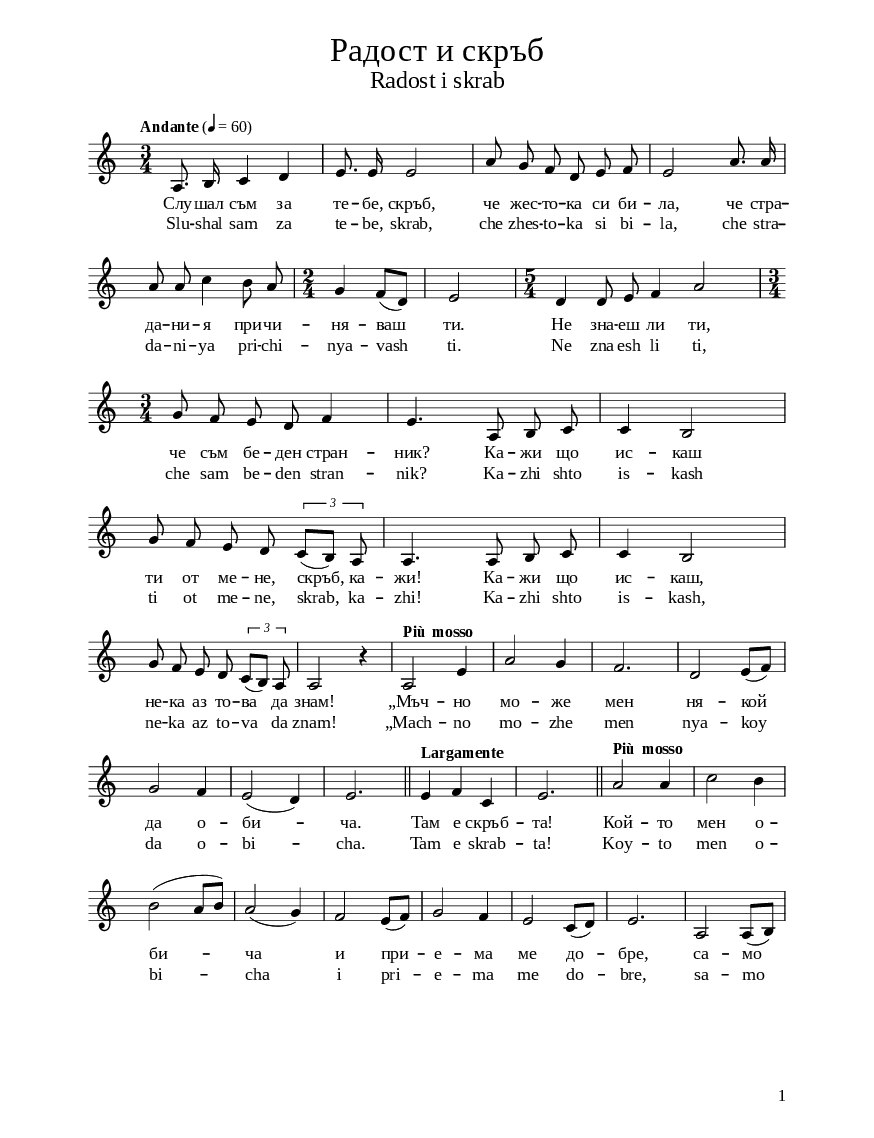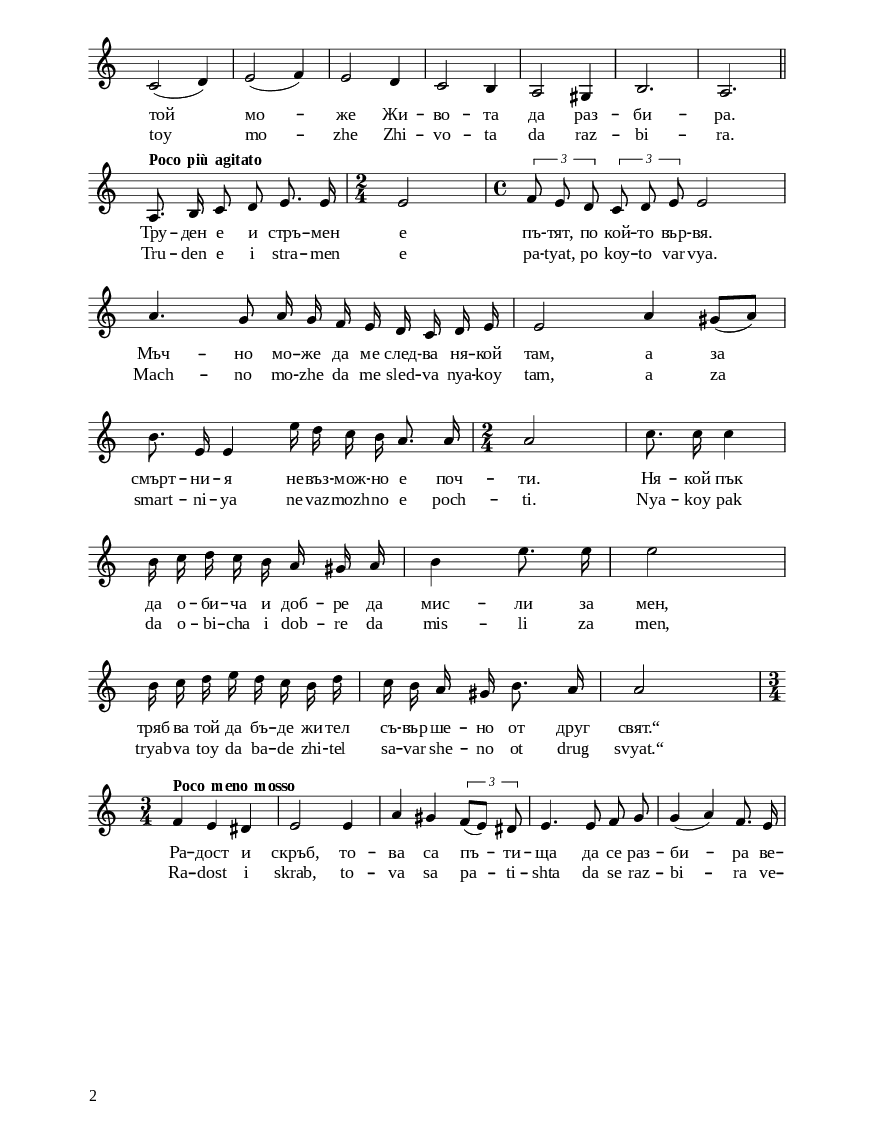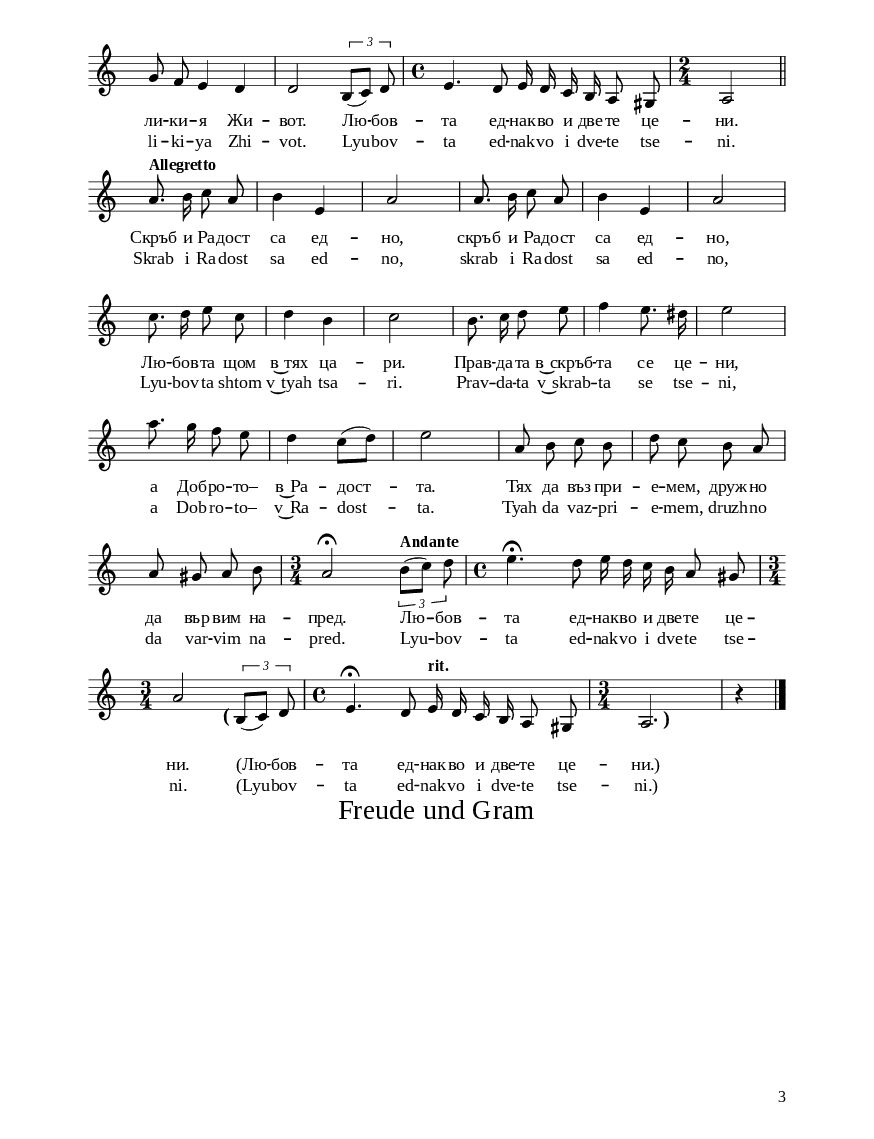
\version "2.22.1"

\include "include/globals.ily"

\bookpart {
  \include "include/bookpart-paper.ily"
  \score {
    \include "include/score-layout.ily"

    \new Voice \relative c' {
      \clef treble
      \key c \major
      \time 3/4
      \tempoFunc "Andante" 4 "60"
      \autoBeamOff
      a8.  b16  c4  d4 | % 2
      e8.  e16  e2 | % 3
      a8  g8  f8  d8  e8
      f8 | % 4
      e2  a8.  a16 \break | % 5
      a8  a8  c4  b8  a8 | % 6
      \time 2/4  | % 6
      g4  f8 [(  d8 )] | % 7
      e2 | % 8
      \time 5/4  | % 8
      d4  d8  e8  f4  a2 \break | % 9
      \time 3/4  | % 9
      g8  f8  e8  d8  f4 |
      e4.  a,8  b8  c8 | % 11
      c4  b2 \break | % 12
      g'8  f8  e8  d8
      \tuplet 3/2 { c8 ( [  b8 )]  a8  }
      | % 13
      a4.  a8  b8  c8 | % 14
      c4  b2 \break | % 15
      g'8  f8  e8  d8
      \tuplet 3/2 { c8 ( [  b8] ) a8 }
      | % 16
      a2 r4 | % 17
      a2 ^\markup{ \bold {Più mosso} }  e'4 | % 18
      a2  g4 | % 19
      f2. |
      d2  e8 ( [  f8 ) ] \break | % 21
      g2  f4 | % 22
      e2 (  d4 ) | % 23
      e2. \bar "||"
      e4 ^\markup{ \bold {Largamente} }  f4  c4 | % 25
      e2. \bar "||"
      a2 ^\markup{ \bold {Più mosso} }  a4 | % 27
      c2  b4 \break | % 28
      b2 (  a8 [  b8 ) ] | % 29
      a2 (  g4 ) |
      f2  e8 ( [  f8 ) ] | % 31
      g2  f4 | % 32
      e2  c8 ( [  d8 ) ] | % 33
      e2. | % 34
      a,2  a8 ( [  b8 ) ] \break | % 35
      c2 (  d4 ) | % 36
      e2 (  f4 ) | % 37
      e2  d4 | % 38
      c2  b4 | % 39
      a2  gis4 |
      b2. | % 41
      a2. \bar "||"
      \break | % 42
      a8. ^\markup{ \bold {Poco più agitato} }  b16
      c8  d8  e8.  e16 | % 43
      \time 2/4  | % 43
      e2 | % 44
      \time 4/4  | % 44
      \tuplet 3/2 {f8   e8  d8 }
      \tuplet 3/2 {c8  d8  e8 }
      e2  |
      a4.  g8  a16  g16  f16
      e16  d16  c16  d16  e16 | % 46
      e2  a4  gis8 ( [  a8 ) ] \break | % 47
      b8.  e,16  e4  e'16
      d16  c16  b16  a8.  a16 | % 48
      \time 2/4  | % 48
      a2 | % 49
      c8.  c16  c4 \break |
      b16  c16  d16  c16
      b16  a16  gis16  a16 | % 51
      b4  e8.  e16 | % 52
      e2 \break | % 53
      b16  c16  d16  e16
      d16  c16  b16  d16 | % 54
      c16  b16  a16  gis16
      b8.  a16 | % 55
      a2 \break | % 56
      \time 3/4  | % 56
      f4 ^\markup{ \bold {Poco meno mosso} }  e4
      dis4 | % 57
      e2  e4 | % 58
      a4  gis4
      \tuplet 3/2 { f8 ( [  e8 ] )  dis8  }
      | % 59
      e4.  e8  f8  g8 |
      g4 (  a4 )  f8.  e16 \break | % 61
      g8  f8  e4  d4 | % 62
      d2
      \tuplet 3/2 { b8 ( [  c8 ) ]  d8  }
      | % 63
      | % 63
      \time 4/4 e4.  d8  e16  d16  c16
      b16  a8  gis8 | % 64
      \time 2/4 a2 \bar "||"  \break | % 65
      a'8. ^\markup{ \bold {Allegretto} }  b16
      c8  a8  | % 66
      b4  e,4  | % 67
      a2  | % 68
      a8.  b16  c8  a8  | % 69
      b4  e,4  |
      a2  \break | % 71
      c8.  d16  e8  c8  | % 72
      d4  b4  | % 73
      c2  | % 74
      b8.  c16  d8  e8  | % 75
      f4  e8.  dis16  | % 76
      e2  \break | % 77
      a8. g16 f8 e8  | % 78
      d4 c8 ( [ d8 ) ] | % 79
      e2 |
      a,8 b8 c8 b8  | % 81
      d8 c8 b8  a8 \break | % 82
      a8  gis8  a8 b8 | % 83
      \time 3/4  | % 83
      a2 ^\fermata
      \tuplet 3/2 { \tempo "Andante" b8 ( [ c8 ) ] d8  }
      \time 4/4  | % 84
      e4. \fermata
      d8 e16  d16 c16  b16
      a8 gis8 | \break % 85 

     \time 3/4 a2
    
     \tuplet 3/2 { 
      \once \override TextScript.extra-offset = #'(-1.8 . 3.5)
      b,8-\markup \bold \fontsize #+2 {"("} 
       ( [ c8 ) ] d8  } |
      \time 4/4   % 84
      e4. \fermata
      d8 \tempo "rit." e16  d16 c16  b16
      a8 gis8 | 
      \time 3/4
      \override TextScript.extra-offset = #'(3 . 3.0)      
      a2.-\markup \bold \fontsize #+2 {")"}
      r4 \bar "|."
    }

    \addlyrics {
      Слу -- шал съм за те -- бе, скръб,
      че жес -- то -- ка си би -- ла, че
      стра -- да -- ни -- я при -- чи -- ня
      -- ваш  ти. Не зна -- еш ли ти,
      че съм бе -- ден стран -- ник? Ка
      -- жи що ис -- каш ти от ме -- не,
      скръб, ка -- жи! Ка -- жи що
      ис -- каш, не -- ка аз то -- ва
      да знам! "„Мъч" -- но мо -- же
      мен ня -- кой  да о -- би
      -- ча. Там е скръб -- та! Кой --
      то мен о -- би  --  ча
      и при  -- е -- ма ме до  --
      бре, са -- мо той мо
      -- же Жи -- во -- та да раз -- би
      -- ра. Тру -- ден е и стръ -- мен
      е пъ -- тят, по кой -- то вър --
      вя. Мъч -- но мо -- же да ме след
      -- ва ня -- кой там, а за
      смърт -- ни -- я не -- въз -- мож --
      но е поч -- ти. Ня -- кой пък да
      о -- би -- ча и доб -- ре да мис --
      ли за мен, тряб -- ва той да бъ
      -- де жи -- тел съ -- вър -- ше -- но
      от друг "свят.“" Ра -- дост и
      скръб, то -- ва са пъ  -- ти --
      ща да се раз -- би -- ра ве --
      ли -- ки -- я Жи -- вот. Лю  --
      бов -- та ед -- нак -- во и две --
      те це -- ни. Скръб и Ра -- дост
      са ед -- но, скръб и Ра -- дост
      са ед -- но, Лю -- бов -- та щом
      в~тях ца -- ри. Прав -- да -- та
      в~скръб -- та се це -- ни, а Доб
      -- ро -- то– в~Ра -- дост  -- та.
      Тях да въз -- при -- е -- мем, друж
      -- но да вър -- вим на -- пред. Лю
      -- бов -- та ед -- нак -- во и
      две -- те це -- ни. (Лю
      -- бов -- та ед -- нак -- во и
      две -- те це -- ни.)}
      \addlyrics {
        Slu -- shal sam za te -- be, skrab,
        che zhes -- to -- ka si bi -- la, che
        stra -- da -- ni -- ya pri -- chi -- nya
        -- vash  ti. Ne zna -- esh li ti,
        che sam be -- den stran -- nik? Ka
        -- zhi shto is -- kash ti ot me -- ne,
        skrab, ka -- zhi! Ka -- zhi shto
        is -- kash, ne -- ka az to -- va
         da znam! "„Mach" -- no mo -- zhe
        men nya -- koy  da o -- bi
        -- cha. Tam e skrab -- ta! Koy --
        to men o -- bi  --  cha  
        i pri  -- e -- ma me do  --
        bre, sa -- mo  toy  mo
        -- zhe Zhi -- vo -- ta da raz -- bi
        -- ra. Tru -- den e i stra -- men
        e pa -- tyat, po koy -- to var --
        vya. Mach -- no mo -- zhe da me sled
        -- va nya -- koy tam, a za
        smart -- ni -- ya ne -- vaz -- mozh --
        no e poch -- ti. Nya -- koy pak da
        o -- bi -- cha i dob -- re da mis --
        li za men, tryab -- va toy da ba
        -- de zhi -- tel sa -- var -- she -- no
        ot drug "svyat.“" Ra -- dost i
        skrab, to -- va sa pa  -- ti --
        shta da se raz -- bi -- ra ve --
        li -- ki -- ya Zhi -- vot. Lyu  --
        bov -- ta ed -- nak -- vo i dve --
        te tse -- ni. Skrab i Ra -- dost
        sa ed -- no, skrab i Ra -- dost
        sa ed -- no, Lyu -- bov -- ta shtom
        v~tyah tsa -- ri. Prav -- da -- ta
        v~skrab -- ta se tse -- ni, a Dob
        -- ro -- to– v~Ra -- dost  -- ta.
        Tyah da vaz -- pri -- e -- mem, druzh
        -- no da var -- vim na -- pred. Lyu
        -- bov -- ta ed -- nak -- vo i
        dve -- te tse -- ni. (Lyu
        -- bov -- ta ed -- nak -- vo i
        dve -- te tse -- ni.)}

        \header {
          title = \titleFunc "Радост и скръб" "Radost i skrab"
        }

        \midi{}

      } % score

      

      % include foreign translation(s) of the song
      \version "2.24.1"

\markup \fill-line { \fontsize #deTitleFontSize "Freude und Gram" }
\markup \null
\markup \null
\markup \fontsize #deCoupletFontSize {
  \hspace #15
  \override #`(baseline-skip . ,deCoupletBaselineSkip)
  \column {

    \line { " " Ich habe über dich, Gram, gehört,   }

    \line { " " dass du grausam wärst,   }

    \line { " " dass du Leid zufügst.   }

    \line { " " Weißt du nicht,  }

    \line { " " dass ich ein armer Fremder bin?   }

    \line { " " Sage mir, was du von mir willst,   }

    \line { " " sage es mir!  }
      \line { " " Sage mir, was du von mir willst,   }

    \line { " " ich soll es wissen!  }
    \line { " "}

    \line { " " „Schwerlich kann mich jemand lieben.   }

    \line { " " Dort ist der Gram!  }

    \line { " " Wer mich liebt }

    \line { " " und mich gut empfängt,  }

    \line { " " nur der kann  das Leben verstehen.   }

    \line { " "}

    \line { " " Schwierig und steil ist der Weg,   }

    \line { " " auf dem ich gehe.   }

    \line { " " Schwerlich kann mir dort jemand folgen   }

    \line { " " und für den Sterblichen   }
    
     \line { " " ist das fast unmöglich.  }
        \line { " "}
    
     \line { " " Liebt mich jedoch jemand und   }
   
     \line { " " denkt gut über mich,  }

    \line { " " er wird ein Bürger aus einer }
    
    \line { " " vollkommen anderen Welt sein.“}

    \line { " "}

    \line { " " Freude und Gram, das sind Wege,   }

    \line { " " das große Leben zu verstehen.   }

    \line { " " Die Liebe schätzt sie beide gleichermaßen.  }

    \line { " "}

    \line { " " Gram und Freude sind eins,  }

    \line { " " Gram und Freude sind eins,  }

    \line { " " wenn Liebe in ihnen herrscht.  }

    \line { " " Die Gerechtigkeit wird im Gram geschätzt  }

    \line { " " und das Gute in der Freude.   }

    \line { " " Empfangen wir sie   }

    \line { " " und gehen gemeinsam vorwärts.  }

    \line { " " Die Liebe schätzt sie beide gleichermaßen.  }

  }


}


    } % bookpart
